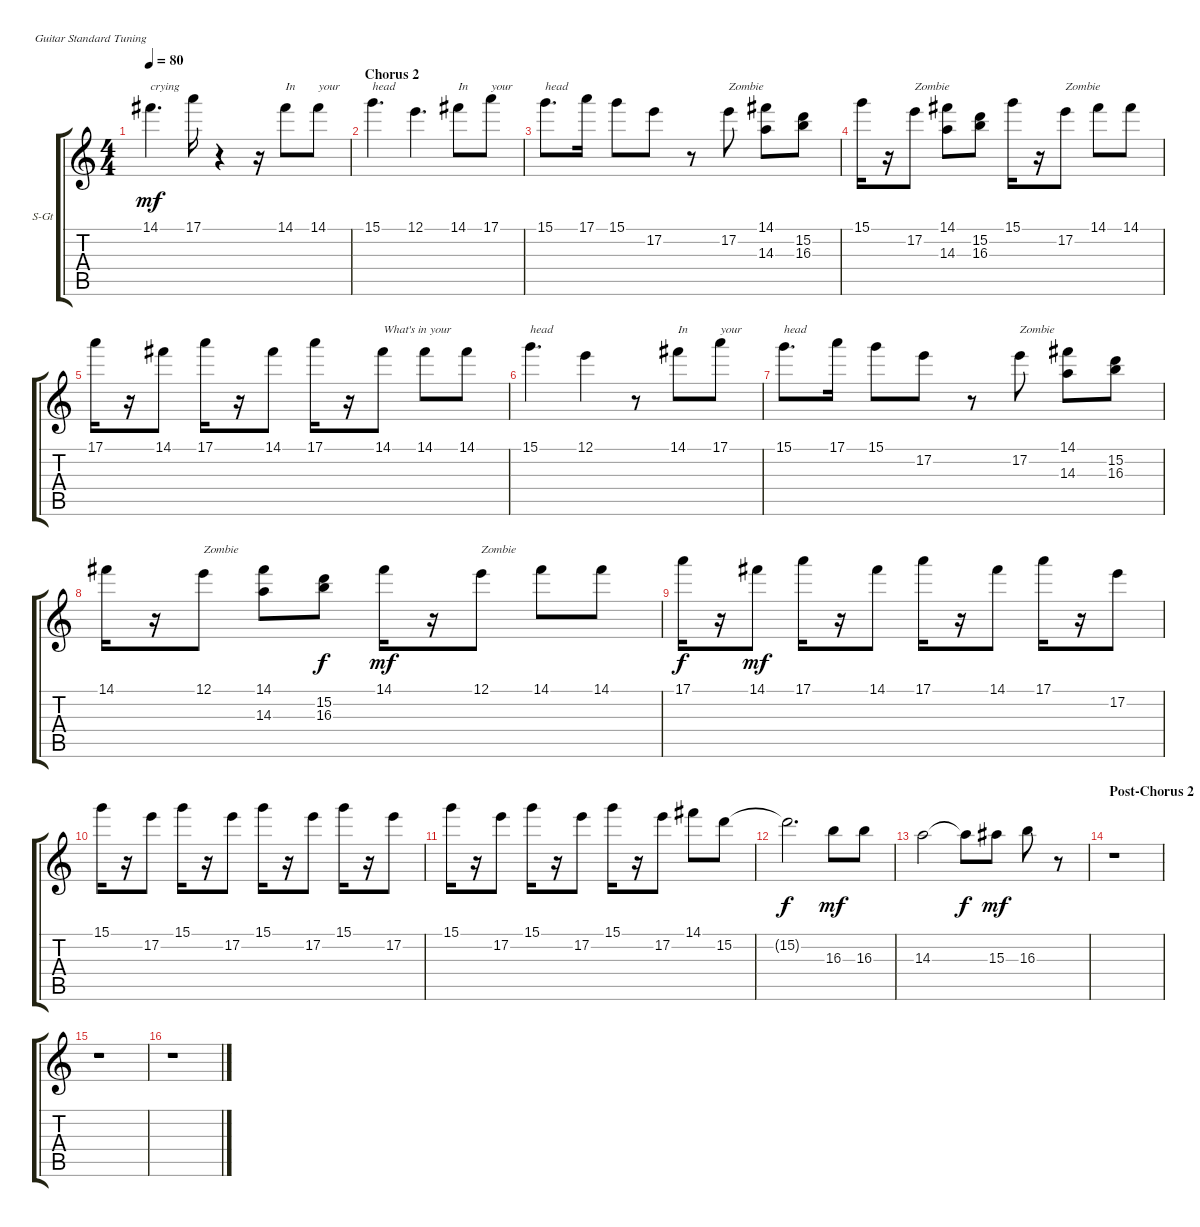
\bracketExtendMode groupsimilarinstruments
\firstSystemTrackNameOrientation horizontal
\otherSystemsTrackNameOrientation horizontal
\track ("Chant" "S-Gt") {instrument pad3polysynth}
\staff {score tabs}
\tuning (E4 B3 G3 D3 A2 E2)
\displaytranspose 12
\ts (4 4)
\tempo 80
\clef g2
\ks c
14.1.4{d txt "crying" dy mf} 17.1.16 r.4 r.16 14.1.8{txt "In"} 14.1.8{txt "your"} |
\section ("" "Chorus 2")
15.1.4{d txt "head"} 12.1.4{d} 14.1.8{txt "In"} 17.1.8{txt "your"} |
15.1.8{d txt "head"} 17.1.16 15.1.8 17.2.8 r.8 17.2.8{txt "Zombie"} (14.1 14.3).8 (15.2 16.3).8 |
15.1.16 r.16 17.2.8{txt "Zombie"} (14.1 14.3).8 (15.2 16.3).8 15.1.16 r.16 17.2.8{txt "Zombie"} 14.1.8 14.1.8 |
17.1.16 r.16 14.1.8 17.1.16 r.16 14.1.8 17.1.16 r.16 14.1.8{txt "What's in your"} 14.1.8 14.1.8 |
15.1.4{d txt "head"} 12.1.4 r.8 14.1.8{txt "In"} 17.1.8{txt "your"} |
15.1.8{d txt "head"} 17.1.16 15.1.8 17.2.8 r.8 17.2.8{txt "Zombie"} (14.1 14.3).8 (15.2 16.3).8 |
14.1.16 r.16 12.1.8{txt "Zombie"} (14.1 14.3).8 (15.2 16.3).8{dy f} 14.1.16{dy mf} r.16 12.1.8{txt "Zombie"} 14.1.8 14.1.8 |
17.1.16{dy f} r.16 14.1.8{dy mf} 17.1.16 r.16 14.1.8 17.1.16 r.16 14.1.8 17.1.16 r.16 17.2.8 |
15.1.16 r.16 17.2.8 15.1.16 r.16 17.2.8 15.1.16 r.16 17.2.8 15.1.16 r.16 17.2.8 |
15.1.16 r.16 17.2.8 15.1.16 r.16 17.2.8 15.1.16 r.16 17.2.8 14.1.8 15.2.8 |
15.2{t}.2{d dy f} 16.3.8{dy mf} 16.3.8 |
14.3.2 14.3{t}.8{dy f} 15.3.8{dy mf} 16.3.8 r.8 |
\section ("" "Post-Chorus 2")
r.1 |
r.1 |
r.1
